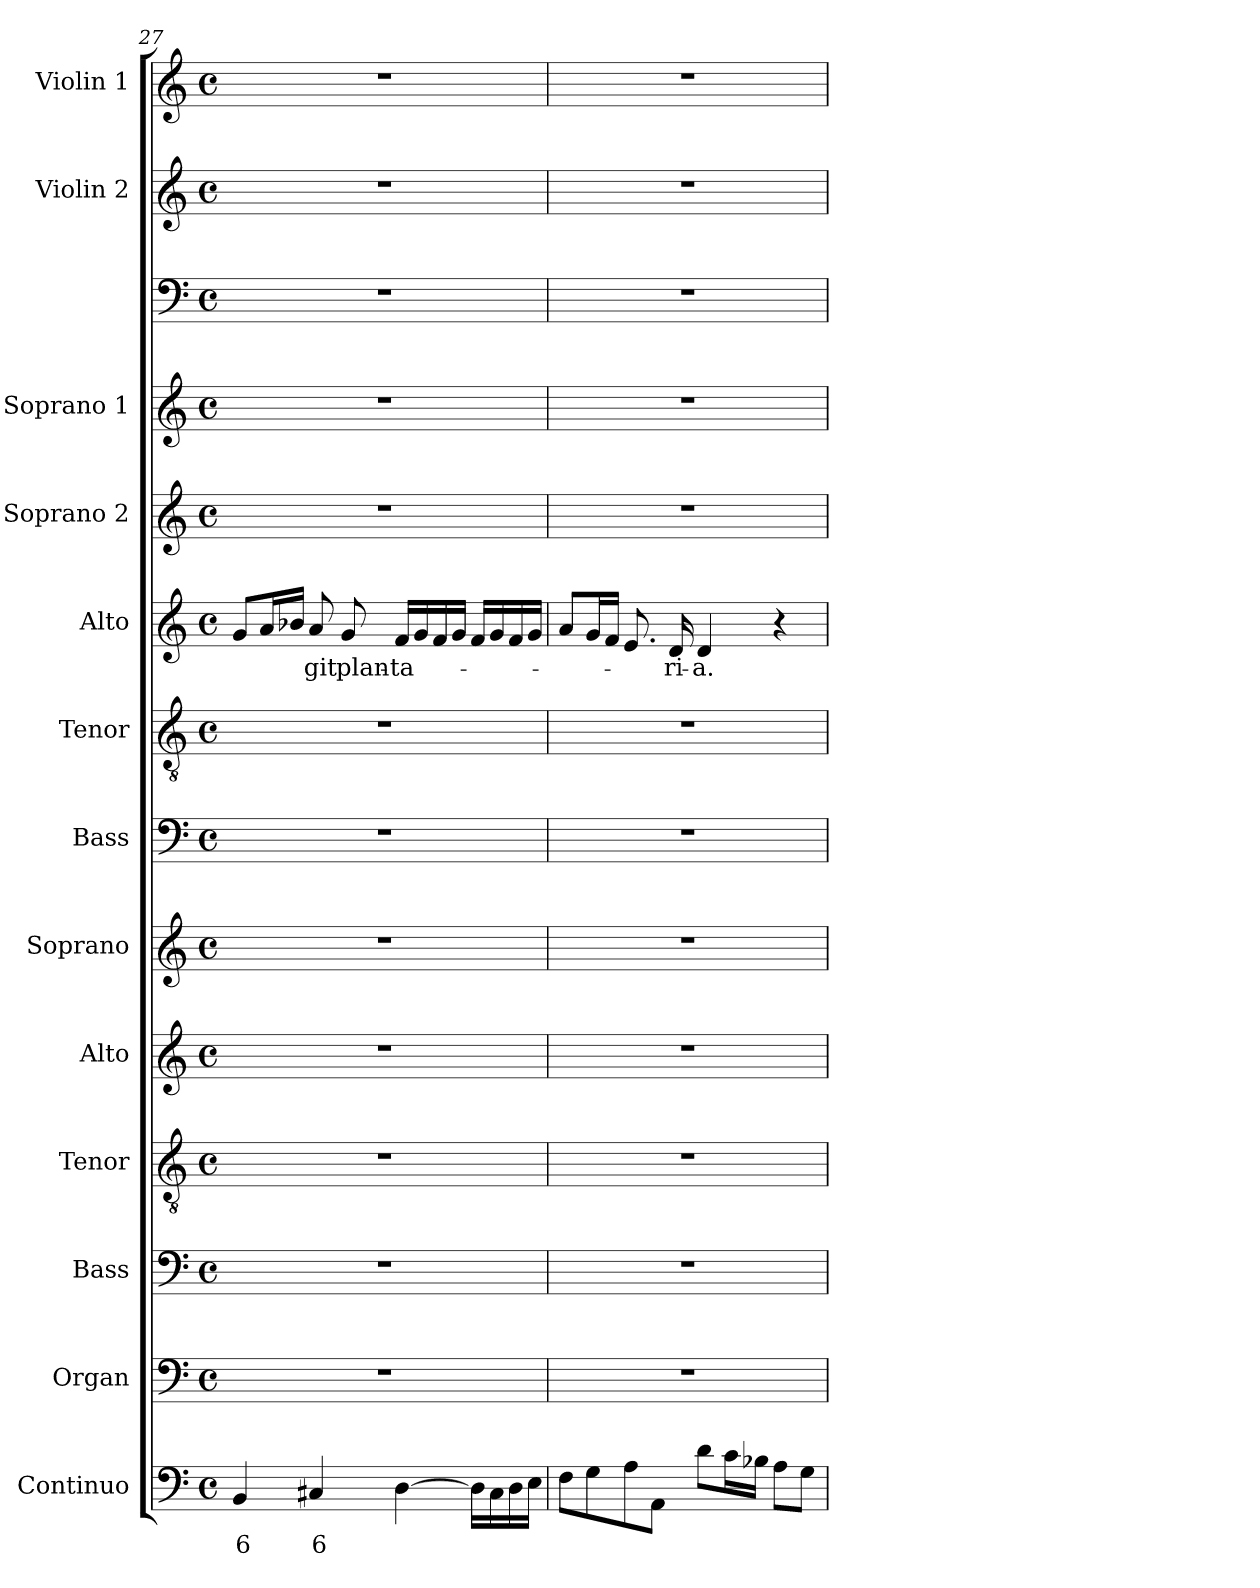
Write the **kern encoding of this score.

**kern	**text	**kern	**kern	**kern	**kern	**kern	**kern	**kern	**kern	**text	**kern	**kern	**kern	**kern	**kern
*part14	*part14	*part13	*part12	*part11	*part10	*part9	*part8	*part7	*part6	*part6	*part5	*part4	*part3	*part2	*part1
*staff14	*staff14	*staff13	*staff12	*staff11	*staff10	*staff9	*staff8	*staff7	*staff6	*staff6	*staff5	*staff4	*staff3	*staff2	*staff1
*I"Continuo	*	*I"Organ	*I"Bass	*I"Tenor	*I"Alto	*I"Soprano	*I"Bass	*I"Tenor	*I"Alto	*	*I"Soprano 2	*I"Soprano 1	*I""Acc. to violins"	*I"Violin 2	*I"Violin 1
*I'Cont.	*	*I'Org.	*I'B.	*I'T.	*I'A.	*I'S.	*I'B.	*I'T.	*I'A.	*	*I'S2.	*I'S1.	*I'Ac to violins.	*I'Vln. 2	*I'Vln. 1
!!LO:LB:g=z
*clefF4	*	*clefF4	*clefF4	*clefGv2	*clefG2	*clefG2	*clefF4	*clefGv2	*clefG2	*	*clefG2	*clefG2	*clefF4	*clefG2	*clefG2
*	*	*	*	*ITrd7c12	*	*	*	*ITrd7c12	*	*	*	*	*	*	*
*k[]	*	*k[]	*k[]	*k[]	*k[]	*k[]	*k[]	*k[]	*k[]	*	*k[]	*k[]	*k[]	*k[]	*k[]
*C:	*	*C:	*C:	*C:	*C:	*C:	*C:	*C:	*C:	*	*C:	*C:	*C:	*C:	*C:
*M4/4	*	*M4/4	*M4/4	*M4/4	*M4/4	*M4/4	*M4/4	*M4/4	*M4/4	*	*M4/4	*M4/4	*M4/4	*M4/4	*M4/4
*met(c)	*	*met(c)	*met(c)	*met(c)	*met(c)	*met(c)	*met(c)	*met(c)	*met(c)	*	*met(c)	*met(c)	*met(c)	*met(c)	*met(c)
=27	=27	=27	=27	=27	=27	=27	=27	=27	=27	=27	=27	=27	=27	=27	=27
!	!LO:LY:b:color=#000000	!	!	!	!	!	!	!	!	!	!	!	!	!	!
4BBi/	6	1r	1r	1r	1r	1r	1r	1r	8gi/L	.	1r	1r	1r	1r	1r
.	.	.	.	.	.	.	.	.	16ai/L	.	.	.	.	.	.
.	.	.	.	.	.	.	.	.	16b-Xi/JJ	.	.	.	.	.	.
!	!LO:LY:b:color=#000000	!	!	!	!	!	!	!	!	!	!	!	!	!	!
!	!	!	!	!	!	!	!	!	!	!LO:LY:b:color=#000000	!	!	!	!	!
4C#Xi/	6	.	.	.	.	.	.	.	8ai/	-git	.	.	.	.	.
!	!	!	!	!	!	!	!	!	!	!LO:LY:b:color=#000000	!	!	!	!	!
.	.	.	.	.	.	.	.	.	8gi/	plan-	.	.	.	.	.
!	!	!	!	!	!	!	!	!	!	!LO:LY:b:color=#000000	!	!	!	!	!
[>4Di\	.	.	.	.	.	.	.	.	16fi/LL	-ta-	.	.	.	.	.
.	.	.	.	.	.	.	.	.	16gi/	.	.	.	.	.	.
.	.	.	.	.	.	.	.	.	16fi/	.	.	.	.	.	.
.	.	.	.	.	.	.	.	.	16gi/JJ	.	.	.	.	.	.
16Di\LL]	.	.	.	.	.	.	.	.	16fi/LL	.	.	.	.	.	.
16C#i\	.	.	.	.	.	.	.	.	16gi/	.	.	.	.	.	.
16Di\	.	.	.	.	.	.	.	.	16fi/	.	.	.	.	.	.
16Ei\JJ	.	.	.	.	.	.	.	.	16gi/JJ	.	.	.	.	.	.
=28	=28	=28	=28	=28	=28	=28	=28	=28	=28	=28	=28	=28	=28	=28	=28
8Fi\L	.	1r	1r	1r	1r	1r	1r	1r	8ai/L	.	1r	1r	1r	1r	1r
8Gi\	.	.	.	.	.	.	.	.	16gi/L	.	.	.	.	.	.
.	.	.	.	.	.	.	.	.	16fi/JJ	.	.	.	.	.	.
8Ai\	.	.	.	.	.	.	.	.	8.ei/	.	.	.	.	.	.
8AAi\J	.	.	.	.	.	.	.	.	.	.	.	.	.	.	.
!	!	!	!	!	!	!	!	!	!	!LO:LY:b:color=#000000	!	!	!	!	!
.	.	.	.	.	.	.	.	.	16di/	-ri-	.	.	.	.	.
!	!	!	!	!	!	!	!	!	!	!LO:LY:b:color=#000000	!	!	!	!	!
8di\L	.	.	.	.	.	.	.	.	4di/	-a.	.	.	.	.	.
16ci\L	.	.	.	.	.	.	.	.	.	.	.	.	.	.	.
16B-Xi\JJ	.	.	.	.	.	.	.	.	.	.	.	.	.	.	.
8Ai\L	.	.	.	.	.	.	.	.	4r	.	.	.	.	.	.
8Gi\J	.	.	.	.	.	.	.	.	.	.	.	.	.	.	.
=	=	=	=	=	=	=	=	=	=	=	=	=	=	=	=
*-	*-	*-	*-	*-	*-	*-	*-	*-	*-	*-	*-	*-	*-	*-	*-
